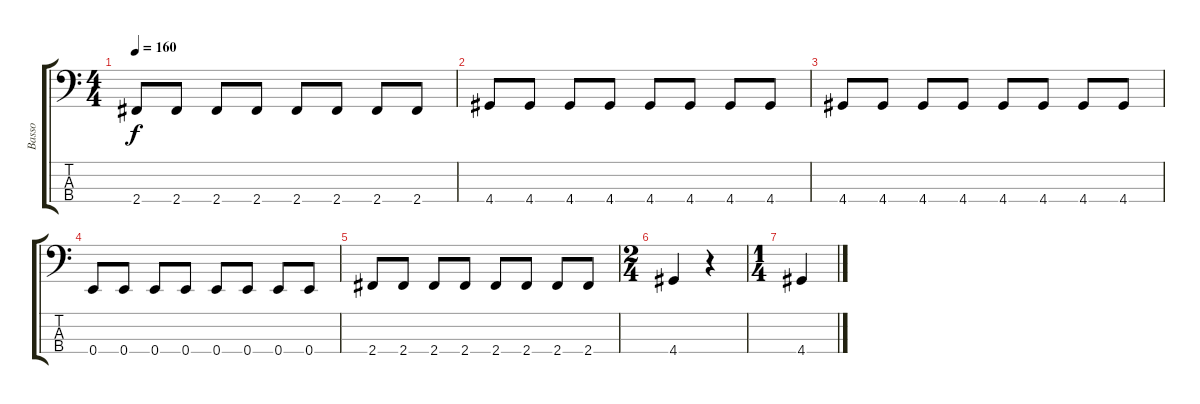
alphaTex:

\track ("Basso" "Basso") {instrument electricbassfinger}
\staff {score tabs}
\tuning (G2 D2 A1 E1) {hide}
\ts (4 4)
\tempo 160
\clef f4
\ks c
2.4.8{dy f} 2.4.8 2.4.8 2.4.8 2.4.8 2.4.8 2.4.8 2.4.8 |
4.4.8 4.4.8 4.4.8 4.4.8 4.4.8 4.4.8 4.4.8 4.4.8 |
4.4.8 4.4.8 4.4.8 4.4.8 4.4.8 4.4.8 4.4.8 4.4.8 |
0.4.8 0.4.8 0.4.8 0.4.8 0.4.8 0.4.8 0.4.8 0.4.8 |
2.4.8 2.4.8 2.4.8 2.4.8 2.4.8 2.4.8 2.4.8 2.4.8 |
\ts (2 4)
4.4.4 r.4 |
\ts (1 4)
4.4.4
